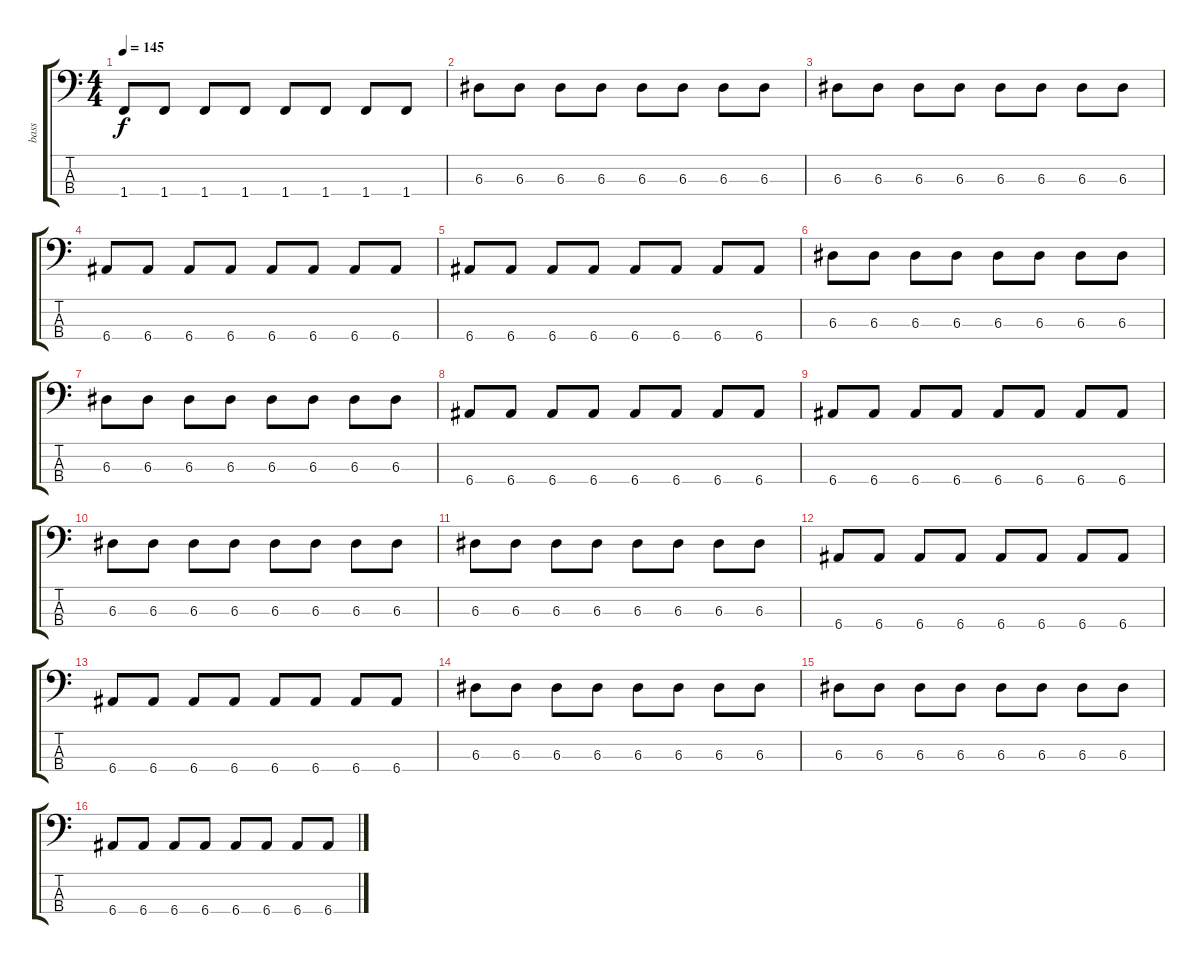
\track ("bass" "bass") {instrument electricbasspick}
\staff {score tabs}
\tuning (G2 D2 A1 E1) {hide}
\ts (4 4)
\tempo 145
\clef f4
\ks c
1.4.8{dy f} 1.4.8 1.4.8 1.4.8 1.4.8 1.4.8 1.4.8 1.4.8 |
6.3.8 6.3.8 6.3.8 6.3.8 6.3.8 6.3.8 6.3.8 6.3.8 |
6.3.8 6.3.8 6.3.8 6.3.8 6.3.8 6.3.8 6.3.8 6.3.8 |
6.4.8 6.4.8 6.4.8 6.4.8 6.4.8 6.4.8 6.4.8 6.4.8 |
6.4.8 6.4.8 6.4.8 6.4.8 6.4.8 6.4.8 6.4.8 6.4.8 |
6.3.8 6.3.8 6.3.8 6.3.8 6.3.8 6.3.8 6.3.8 6.3.8 |
6.3.8 6.3.8 6.3.8 6.3.8 6.3.8 6.3.8 6.3.8 6.3.8 |
6.4.8 6.4.8 6.4.8 6.4.8 6.4.8 6.4.8 6.4.8 6.4.8 |
6.4.8 6.4.8 6.4.8 6.4.8 6.4.8 6.4.8 6.4.8 6.4.8 |
6.3.8 6.3.8 6.3.8 6.3.8 6.3.8 6.3.8 6.3.8 6.3.8 |
6.3.8 6.3.8 6.3.8 6.3.8 6.3.8 6.3.8 6.3.8 6.3.8 |
6.4.8 6.4.8 6.4.8 6.4.8 6.4.8 6.4.8 6.4.8 6.4.8 |
6.4.8 6.4.8 6.4.8 6.4.8 6.4.8 6.4.8 6.4.8 6.4.8 |
6.3.8 6.3.8 6.3.8 6.3.8 6.3.8 6.3.8 6.3.8 6.3.8 |
6.3.8 6.3.8 6.3.8 6.3.8 6.3.8 6.3.8 6.3.8 6.3.8 |
6.4.8 6.4.8 6.4.8 6.4.8 6.4.8 6.4.8 6.4.8 6.4.8
